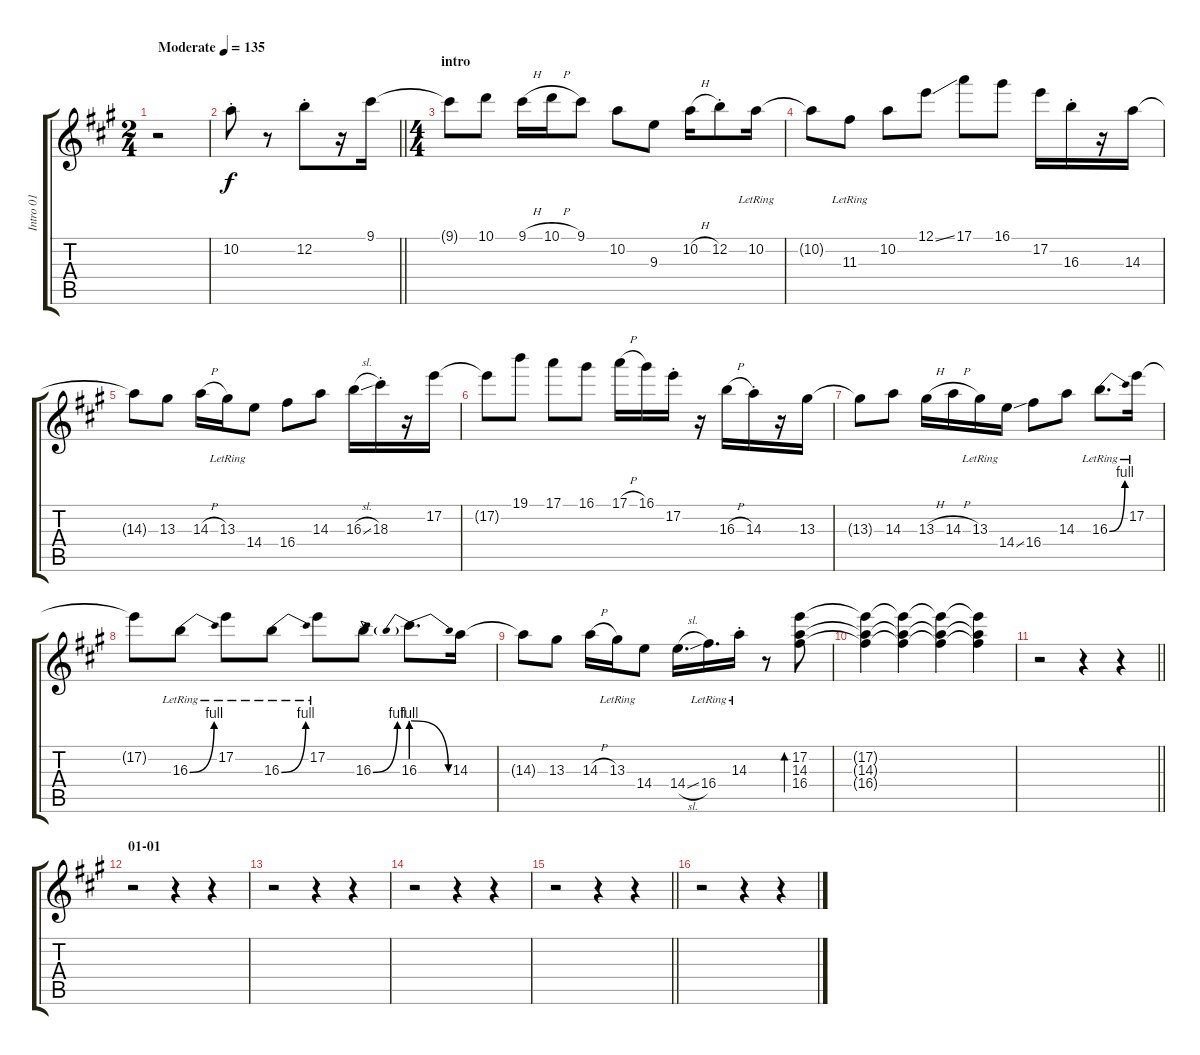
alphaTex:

\track ("Intro 01" "Intro 01") {instrument acousticguitarsteel}
\staff {score tabs}
\tuning (E4 B3 G3 D3 A2 D2) {hide}
\ts (2 4)
\tempo (135 "Moderate")
\clef g2
\ks a
r.2{dy f instrument acousticguitarsteel} |
\barLineRight lightlight
10.2{st}.8 r.8 12.2{st}.8 r.16 9.1.16 |
\ts (4 4)
\section ("" "intro")
9.1{t}.8 10.1.8 9.1{h}.16 10.1{h}.16 9.1.8 10.2.8 9.3.8 10.2{h}.16 12.2{st}.8 10.2{lr}.16 |
10.2{t}.8 11.3{lr}.8 10.2.8 12.1{ss}.8 17.1.8 16.1.8 17.2.16 16.3{st}.16 r.16 14.3.16 |
14.3{t}.8 13.3.8 14.3{h}.16 13.3{lr}.16 14.4{lr}.8 16.4.8 14.3.8 16.3{sl}.16 18.3{st}.16 r.16 17.2.16 |
17.2{t}.8 19.1.8 17.1.8 16.1.8 17.1{h}.16 16.1.16 17.2{st}.16 r.16 16.3{h}.16 14.3{st}.16 r.16 13.3.16 |
13.3{t}.8 14.3.8 13.3{h}.16 14.3{h}.16 13.3{lr}.16 14.4{ss lr}.16 16.4.8 14.3.8 16.3{be (bend 0 0 60 4) lr}.8{d} 17.2{lr}.16 |
17.2{t}.8 16.3{be (bend 0 0 60 4) lr}.8 17.2{lr}.8 16.3{be (bend 0 0 60 4) lr}.8 17.2{lr}.8 16.3{be (bend 0 0 60 4)}.8 16.3{be (prebendrelease 0 4 60 0)}.8{d} 14.3.16 |
14.3{t}.8 13.3.8 14.3{h}.16 13.3{lr}.16 14.4{lr}.8 14.4{sl}.16{d} 16.4{lr}.16{d} 14.3{st lr}.16 r.8 (17.2 14.3 16.4).8{bd 120} |
(17.2{t} 14.3{t} 16.4{t}).4 (17.2{t} 14.3{t} 16.4{t}).4 (17.2{t} 14.3{t} 16.4{t}).4 (17.2{t} 14.3{t} 16.4{t}).4 |
\barLineRight lightlight
r.2 r.4 r.4 |
\section ("" "01-01")
r.2 r.4 r.4 |
r.2 r.4 r.4 |
r.2 r.4 r.4 |
\barLineRight lightlight
r.2 r.4 r.4 |
r.2 r.4 r.4
